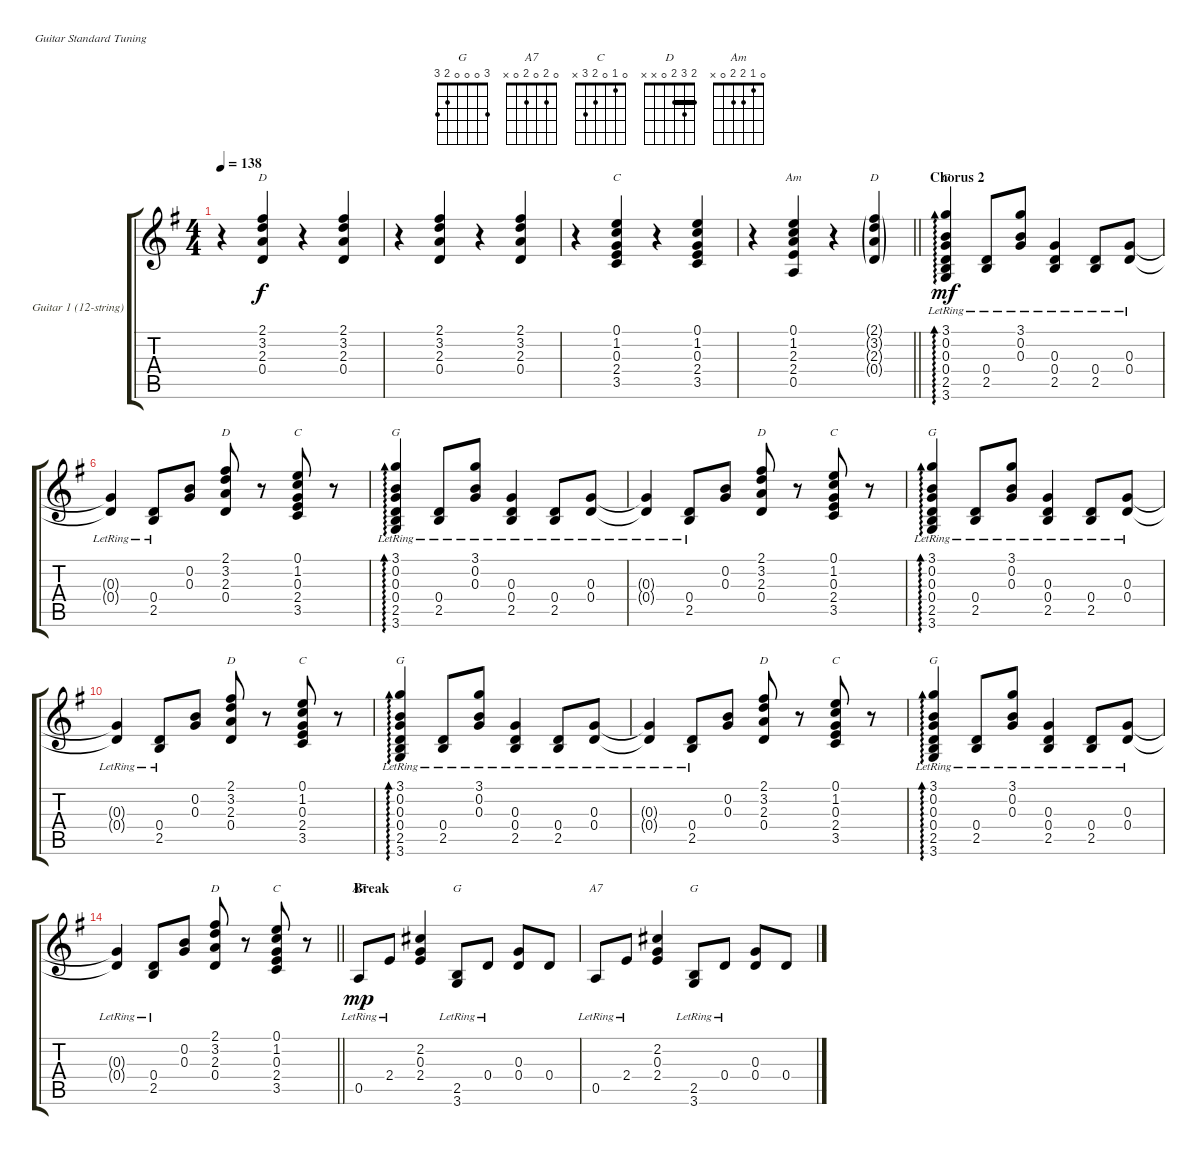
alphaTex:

\defaultSystemsLayout 4
\bracketExtendMode groupsimilarinstruments
\useSystemSignSeparator
\multiBarRest
\multiTrackTrackNamePolicy allsystems
\firstSystemTrackNameMode fullname
\firstSystemTrackNameOrientation horizontal
\otherSystemsTrackNameOrientation horizontal
\defaultBarNumberDisplay FirstOfSystem
\track ("Guitar 1 (12-string)" "Gtr. 1") {multiBarRest instrument electricguitarclean}
\staff {score tabs}
\tuning (E4 B3 G3 D3 A2 E2)
\chord ("G" 3 0 0 0 2 3)
\chord ("A7" 0 2 0 2 0 x)
\chord ("C" 0 1 0 2 3 x)
\chord ("D" 2 3 2 0 x x) {barre 2}
\chord ("Am" 0 1 2 2 0 x)
\ts (4 4)
\tempo 138
\clef g2
\ks g
r.4{dy f} (0.4 2.3 3.2 2.1).4{ch "D"} r.4 (0.4 2.3 3.2 2.1).4 |
r.4 (0.4 2.3 3.2 2.1).4 r.4 (0.4 2.3 3.2 2.1).4 |
r.4 (3.5 2.4 0.3 1.2 0.1).4{ch "C"} r.4 (3.5 2.4 0.3 1.2 0.1).4 |
\barLineRight lightlight
r.4 (0.5 2.4 2.3 1.2 0.1).4{ch "Am"} r.4 (0.4{g} 2.3{g} 3.2{g} 2.1{g}).4{ch "D"} |
\section ("" "Chorus 2")
(3.6{lr} 2.5{lr} 0.4{lr} 0.3{lr} 0.2{lr} 3.1{lr}).4{ad 0 ch "G" dy mf} (2.5{lr} 0.4{lr}).8 (3.1{lr} 0.2{lr} 0.3{lr}).8 (2.5{lr} 0.4{lr} 0.3{lr}).4 (2.5{lr} 0.4{lr}).8 (0.3{lr} 0.4{lr}).8 |
(0.4{lr t} 0.3{lr t}).4 (2.5{lr} 0.4{lr}).8 (0.2 0.3).8 (3.2 2.3 0.4 2.1).8{ch "D"} r.8 (0.1 1.2 0.3 2.4 3.5).8{ch "C"} r.8 |
(3.6{lr} 2.5{lr} 0.4{lr} 0.3{lr} 0.2{lr} 3.1{lr}).4{ad 0 ch "G"} (2.5{lr} 0.4{lr}).8 (3.1{lr} 0.2{lr} 0.3{lr}).8 (2.5{lr} 0.4{lr} 0.3{lr}).4 (2.5{lr} 0.4{lr}).8 (0.3{lr} 0.4{lr}).8 |
(0.4{lr t} 0.3{lr t}).4 (2.5{lr} 0.4{lr}).8 (0.2 0.3).8 (3.2 2.3 0.4 2.1).8{ch "D"} r.8 (0.1 1.2 0.3 2.4 3.5).8{ch "C"} r.8 |
(3.6{lr} 2.5{lr} 0.4{lr} 0.3{lr} 0.2{lr} 3.1{lr}).4{ad 0 ch "G"} (2.5{lr} 0.4{lr}).8 (3.1{lr} 0.2{lr} 0.3{lr}).8 (2.5{lr} 0.4{lr} 0.3{lr}).4 (2.5{lr} 0.4{lr}).8 (0.3{lr} 0.4{lr}).8 |
(0.4{lr t} 0.3{lr t}).4 (2.5{lr} 0.4{lr}).8 (0.2 0.3).8 (3.2 2.3 0.4 2.1).8{ch "D"} r.8 (0.1 1.2 0.3 2.4 3.5).8{ch "C"} r.8 |
(3.6{lr} 2.5{lr} 0.4{lr} 0.3{lr} 0.2{lr} 3.1{lr}).4{ad 0 ch "G"} (2.5{lr} 0.4{lr}).8 (3.1{lr} 0.2{lr} 0.3{lr}).8 (2.5{lr} 0.4{lr} 0.3{lr}).4 (2.5{lr} 0.4{lr}).8 (0.3{lr} 0.4{lr}).8 |
(0.4{lr t} 0.3{lr t}).4 (2.5{lr} 0.4{lr}).8 (0.2 0.3).8 (3.2 2.3 0.4 2.1).8{ch "D"} r.8 (0.1 1.2 0.3 2.4 3.5).8{ch "C"} r.8 |
(3.6{lr} 2.5{lr} 0.4{lr} 0.3{lr} 0.2{lr} 3.1{lr}).4{ad 0 ch "G"} (2.5{lr} 0.4{lr}).8 (3.1{lr} 0.2{lr} 0.3{lr}).8 (2.5{lr} 0.4{lr} 0.3{lr}).4 (2.5{lr} 0.4{lr}).8 (0.3{lr} 0.4{lr}).8 |
\barLineRight lightlight
(0.4{lr t} 0.3{lr t}).4 (2.5{lr} 0.4{lr}).8 (0.2 0.3).8 (3.2 2.3 0.4 2.1).8{ch "D"} r.8 (0.1 1.2 0.3 2.4 3.5).8{ch "C"} r.8 |
\section ("" "Break")
0.5{lr}.8{ch "A7" dy mp} 2.4{lr}.8 (2.4 0.3 2.2).4 (3.6{lr} 2.5{lr}).8{ch "G"} 0.4{lr}.8 (0.4 0.3).8 0.4.8 |
0.5{lr}.8{ch "A7"} 2.4{lr}.8 (2.4 0.3 2.2).4 (3.6{lr} 2.5{lr}).8{ch "G"} 0.4{lr}.8 (0.4 0.3).8 0.4.8
